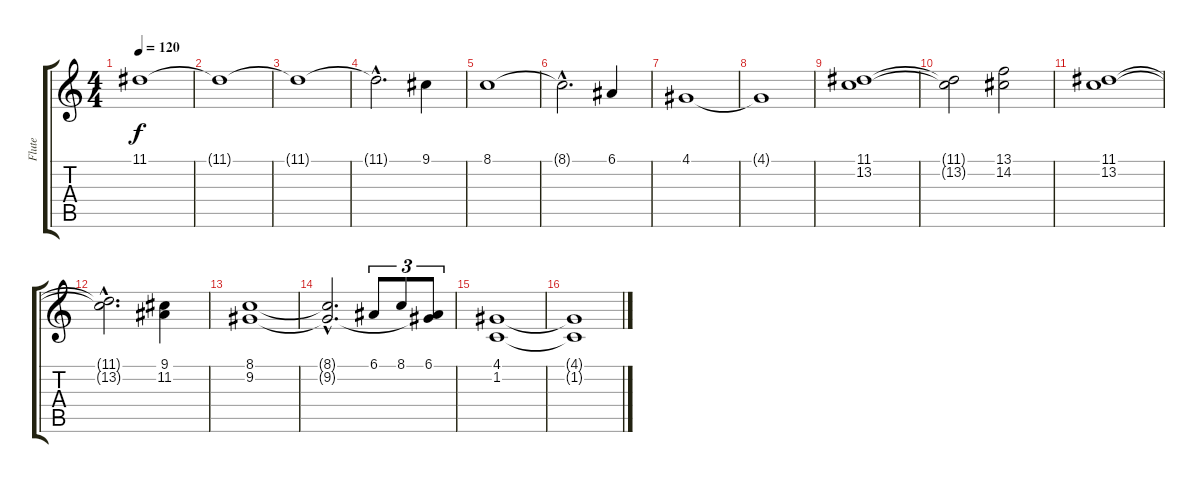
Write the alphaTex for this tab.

\track ("Flute" "Flute") {instrument flute}
\staff {score tabs}
\tuning (E4 B3 G3 D3 A2 E2) {hide}
\ts (4 4)
\tempo 120
\clef g2
\ks c
11.1.1{dy f} |
11.1{t}.1 |
11.1{t}.1 |
11.1{hac t}.2{d} 9.1.4 |
8.1.1 |
8.1{hac t}.2{d} 6.1.4 |
4.1.1 |
4.1{t}.1 |
(11.1 13.2).1 |
(11.1{t} 13.2{t}).2 (13.1 14.2).2 |
(11.1 13.2).1 |
(11.1{hac t} 13.2{hac t}).2{d} (9.1 11.2).4 |
(8.1 9.2).1 |
(8.1{hac t} 9.2{hac t}).2{d} 6.1.8{tu (3 2)} 8.1.8{tu (3 2)} (6.1 9.2{t}).8{tu (3 2)} |
(4.1 1.2).1 |
(4.1{t} 1.2{t}).1
